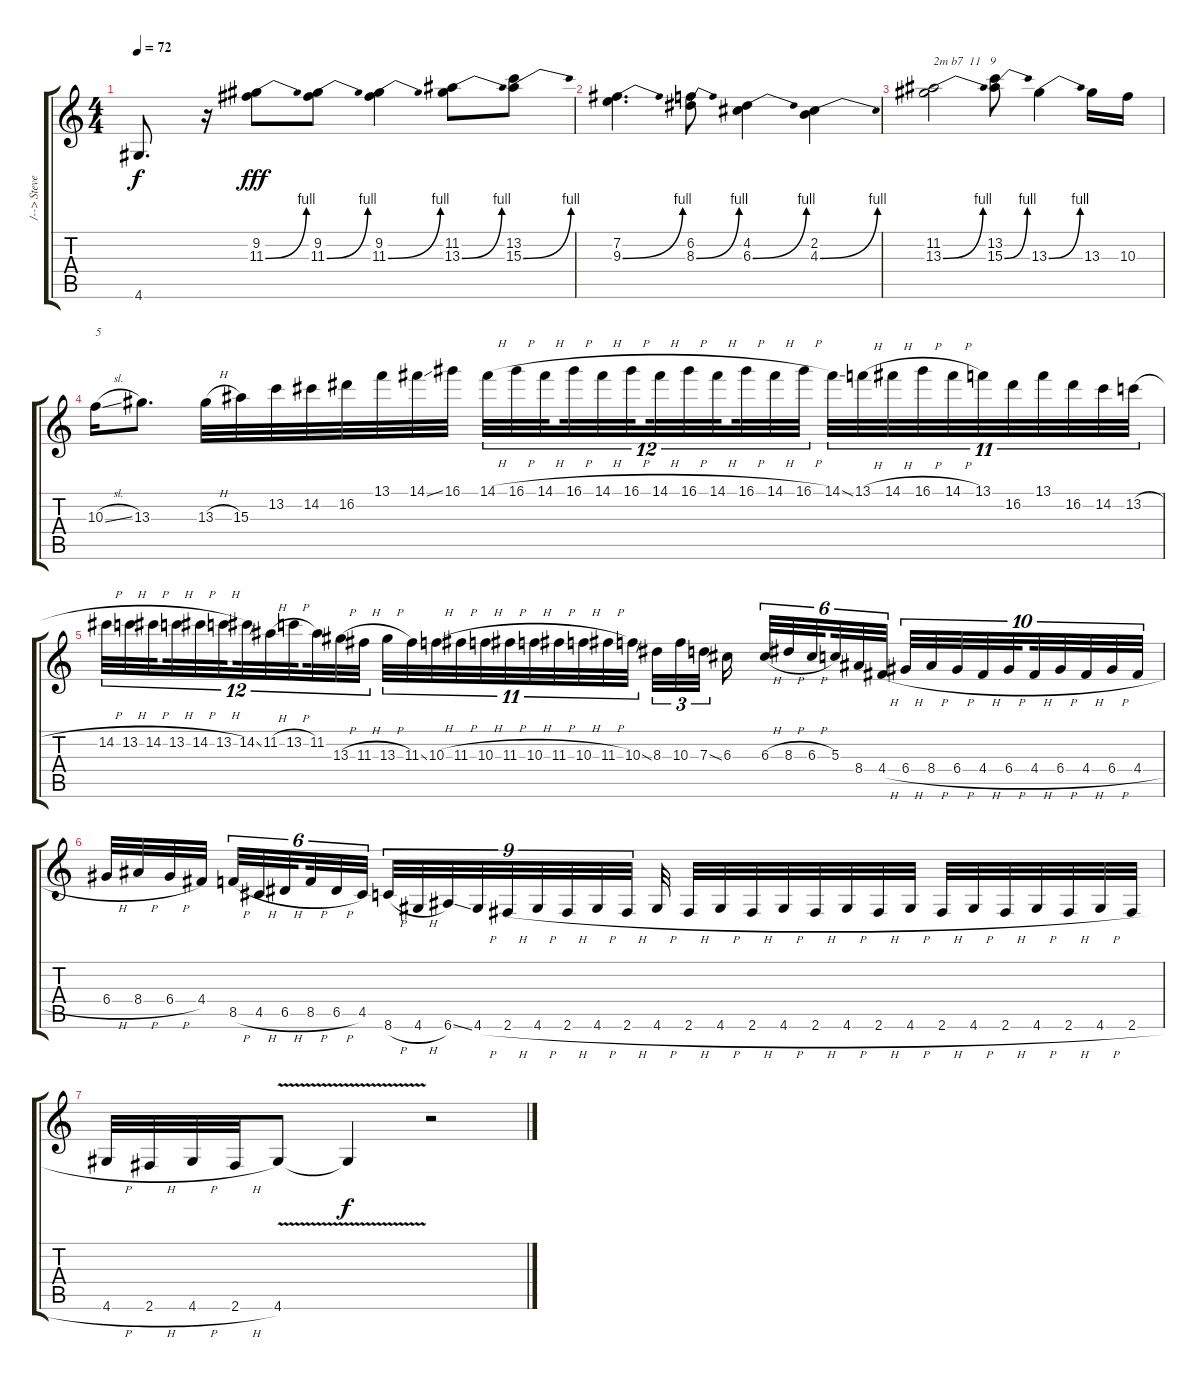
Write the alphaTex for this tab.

\track ("/--> Steve Vai <---/" "/--> Steve") {instrument overdrivenguitar}
\staff {score tabs}
\tuning (E4 B3 G3 D3 A2 E2) {hide}
\ts (4 4)
\tempo 72
\clef g2
\ks c
4.6{t}.8{d txt "" dy f} r.16 (9.2 11.3{be (bend 0 0 60 4)}).8{dy fff} (9.2 11.3{be (bend 0 0 60 4)}).8 (9.2 11.3{be (bend 0 0 60 4)}).4 (11.2 13.3{be (bend 0 0 60 4)}).8 (13.2 15.3{be (bend 0 0 60 4)}).8 |
(7.2 9.3{be (bend 0 0 60 4)}).4{d txt ""} (6.2 8.3{be (bend 0 0 60 4)}).8 (4.2 6.3{be (bend 0 0 60 4)}).4 (2.2 4.3{be (bend 0 0 60 4)}).4 |
(11.2 13.3{be (bend 0 0 60 4)}).2{txt "2m b7  11   9"} (13.2 15.3{be (bend 0 0 60 4)}).8 13.3{be (bend 0 0 60 4)}.4 13.3.16 10.3.16 |
10.3{sl}.16{txt "5"} 13.3.8{d} 13.3{h}.32 15.3.32 13.2.32 14.2.32 16.2.32 13.1.32 14.1{ss}.32 16.1.32 14.1{h}.32{tu (12 8)} 16.1{h}.32{tu (12 8)} 14.1{h}.32{tu (12 8) beam splitsecondary} 16.1{h}.32{tu (12 8)} 14.1{h}.32{tu (12 8)} 16.1{h}.32{tu (12 8) beam splitsecondary} 14.1{h}.32{tu (12 8) txt ""} 16.1{h}.32{tu (12 8)} 14.1{h}.32{tu (12 8) beam splitsecondary} 16.1{h}.32{tu (12 8)} 14.1{h}.32{tu (12 8)} 16.1{h}.32{tu (12 8)} 14.1{ss}.32{tu (11 8)} 13.1{h}.32{tu (11 8)} 14.1{h}.32{tu (11 8)} 16.1{h}.32{tu (11 8)} 14.1{h}.32{tu (11 8)} 13.1.32{tu (11 8)} 16.2.32{tu (11 8)} 13.1.32{tu (11 8)} 16.2.32{tu (11 8)} 14.2.32{tu (11 8)} 13.2{h}.32{tu (11 8)} |
14.2{h}.32{tu (12 8)} 13.2{h}.32{tu (12 8)} 14.2{h}.32{tu (12 8) beam splitsecondary} 13.2{h}.32{tu (12 8)} 14.2{h}.32{tu (12 8)} 13.2{h}.32{tu (12 8) beam splitsecondary} 14.2{ss}.32{tu (12 8)} 11.2{h}.32{tu (12 8)} 13.2{h}.32{tu (12 8) beam splitsecondary} 11.2.32{tu (12 8)} 13.3{h}.32{tu (12 8)} 11.3{h}.32{tu (12 8)} 13.3{h}.32{tu (11 8)} 11.3{ss}.32{tu (11 8)} 10.3{h}.32{tu (11 8)} 11.3{h}.32{tu (11 8)} 10.3{h}.32{tu (11 8)} 11.3{h}.32{tu (11 8)} 10.3{h}.32{tu (11 8)} 11.3{h}.32{tu (11 8)} 10.3{h}.32{tu (11 8)} 11.3{h}.32{tu (11 8)} 10.3{ss}.32{tu (11 8)} 8.3.32{tu (3 2)} 10.3.32{tu (3 2)} 7.3{ss}.32{tu (3 2) beam splitsecondary} 6.3.16{beam splitsecondary} 6.3{h}.32{tu (6 4)} 8.3{h}.32{tu (6 4)} 6.3{h}.32{tu (6 4) beam splitsecondary} 5.3.32{tu (6 4)} 8.4.32{tu (6 4)} 4.4{h}.32{tu (6 4)} 6.4{h}.32{tu (10 8)} 8.4{h}.32{tu (10 8)} 6.4{h}.32{tu (10 8)} 4.4{h}.32{tu (10 8)} 6.4{h}.32{tu (10 8) beam splitsecondary} 4.4{h}.32{tu (10 8)} 6.4{h}.32{tu (10 8)} 4.4{h}.32{tu (10 8)} 6.4{h}.32{tu (10 8)} 4.4{h}.32{tu (10 8)} |
6.4{h}.32 8.4{h}.32 6.4{h}.32 4.4.32{beam splitsecondary} 8.5{h}.32{tu (6 4)} 4.5{h}.32{tu (6 4)} 6.5{h}.32{tu (6 4) beam splitsecondary} 8.5{h}.32{tu (6 4)} 6.5{h}.32{tu (6 4)} 4.5.32{tu (6 4)} 8.6{h}.32{tu (9 8)} 4.6{h}.32{tu (9 8)} 6.6{ss}.32{tu (9 8)} 4.6{h}.32{tu (9 8)} 2.6{h}.32{tu (9 8)} 4.6{h}.32{tu (9 8)} 2.6{h}.32{tu (9 8)} 4.6{h}.32{tu (9 8)} 2.6{h}.32{tu (9 8)} 4.6{h}.32 2.6{h}.32 4.6{h}.32 2.6{h}.32 4.6{h}.32 2.6{h}.32 4.6{h}.32 2.6{h}.32 4.6{h}.32 2.6{h}.32 4.6{h}.32 2.6{h}.32 4.6{h}.32 2.6{h}.32 4.6{h}.32 2.6{h}.32 |
4.6{h}.32 2.6{h}.32 4.6{h}.32 2.6{h}.32 4.6{v}.8 4.6{t}.4{dy f} r.2
